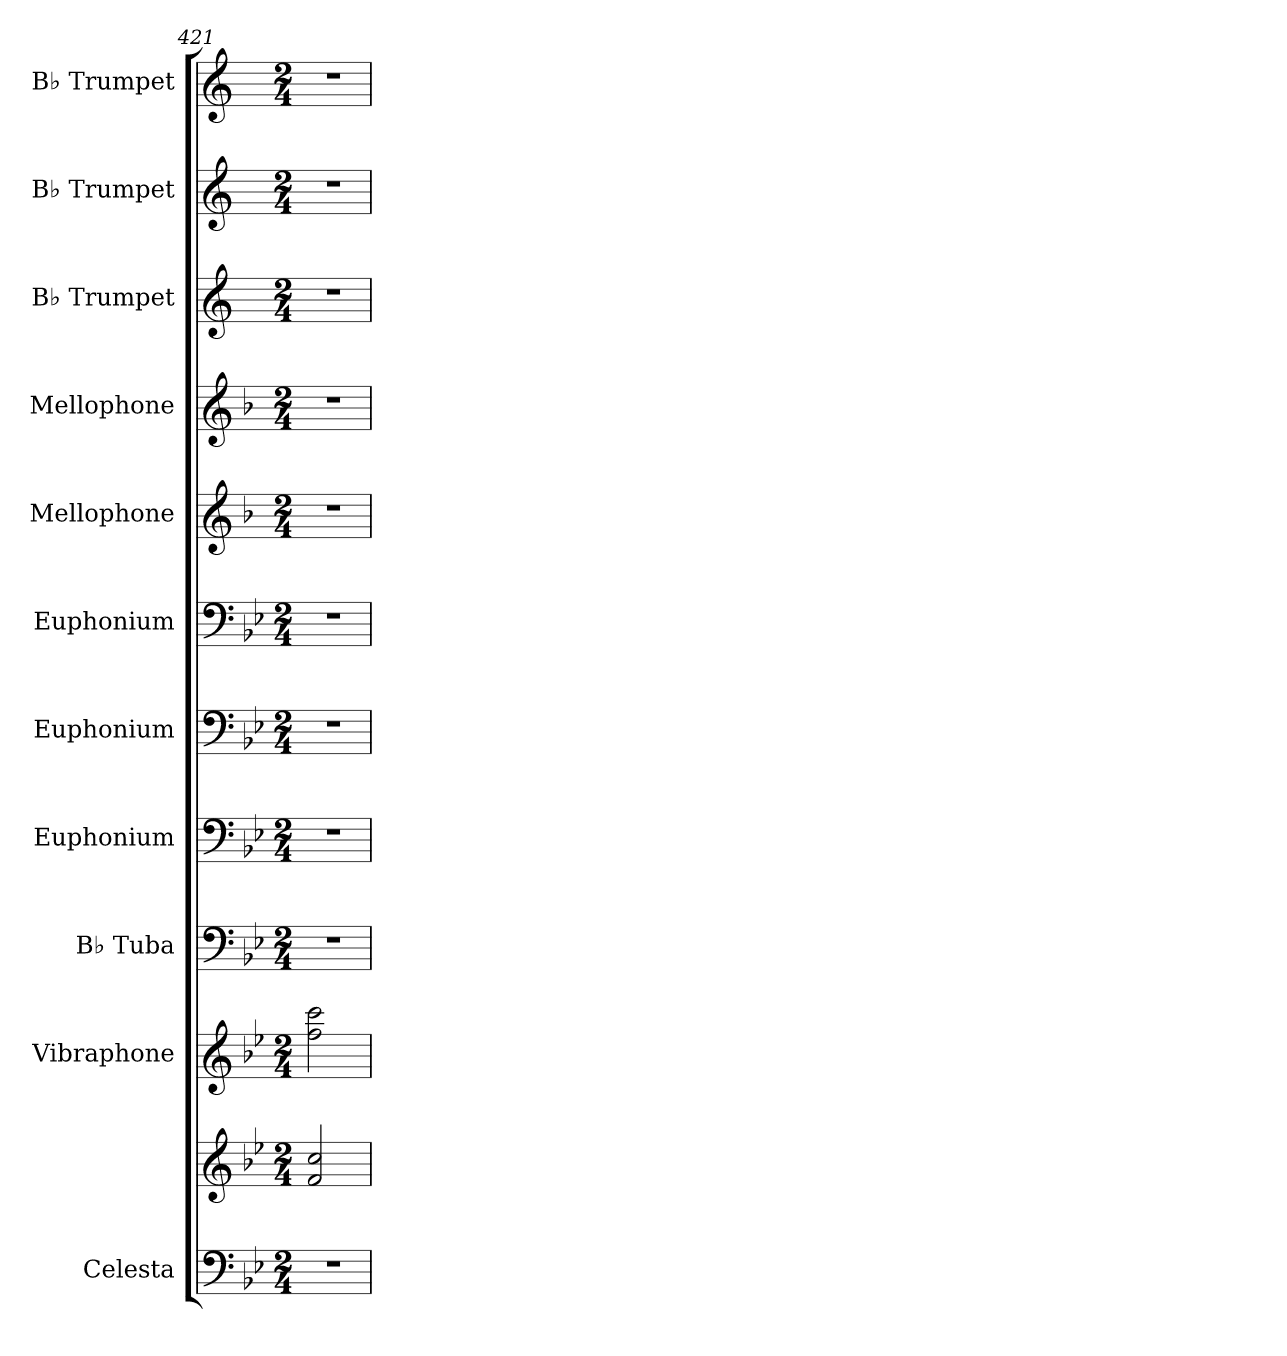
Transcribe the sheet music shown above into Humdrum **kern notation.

**kern	**kern	**kern	**kern	**kern	**kern	**kern	**kern	**kern	**kern	**kern	**kern
*part11	*part11	*part10	*part9	*part8	*part7	*part6	*part5	*part4	*part3	*part2	*part1
*staff12	*staff11	*staff10	*staff9	*staff8	*staff7	*staff6	*staff5	*staff4	*staff3	*staff2	*staff1
*I"Celesta	*	*I"Vibraphone	*I"B♭ Tuba	*I"Euphonium	*I"Euphonium	*I"Euphonium	*I"Mellophone	*I"Mellophone	*I"B♭ Trumpet	*I"B♭ Trumpet	*I"B♭ Trumpet
*I'Cel.	*	*I'Vib.	*I'B♭ Tu.	*I'Euph.	*I'Euph.	*I'Euph.	*I'Mph.	*I'Mph.	*I'B♭ Tpt.	*I'B♭ Tpt.	*I'B♭ Tpt.
*clefF4	*clefG2	*clefG2	*clefF4	*clefF4	*clefF4	*clefF4	*clefG2	*clefG2	*clefG2	*clefG2	*clefG2
*ITrd-7c-12	*ITrd-7c-12	*	*	*	*	*	*ITrd4c7	*ITrd4c7	*ITrd1c2	*ITrd1c2	*ITrd1c2
*k[b-e-]	*k[b-e-]	*k[b-e-]	*k[b-e-]	*k[b-e-]	*k[b-e-]	*k[b-e-]	*k[b-e-]	*k[b-e-]	*k[b-e-]	*k[b-e-]	*k[b-e-]
*M2/4	*M2/4	*M2/4	*M2/4	*M2/4	*M2/4	*M2/4	*M2/4	*M2/4	*M2/4	*M2/4	*M2/4
=421	=421	=421	=421	=421	=421	=421	=421	=421	=421	=421	=421
2r	2ff/ 2ccc/	2ff\ 2ccc\	2r	2r	2r	2r	2r	2r	2r	2r	2r
=	=	=	=	=	=	=	=	=	=	=	=
*-	*-	*-	*-	*-	*-	*-	*-	*-	*-	*-	*-
